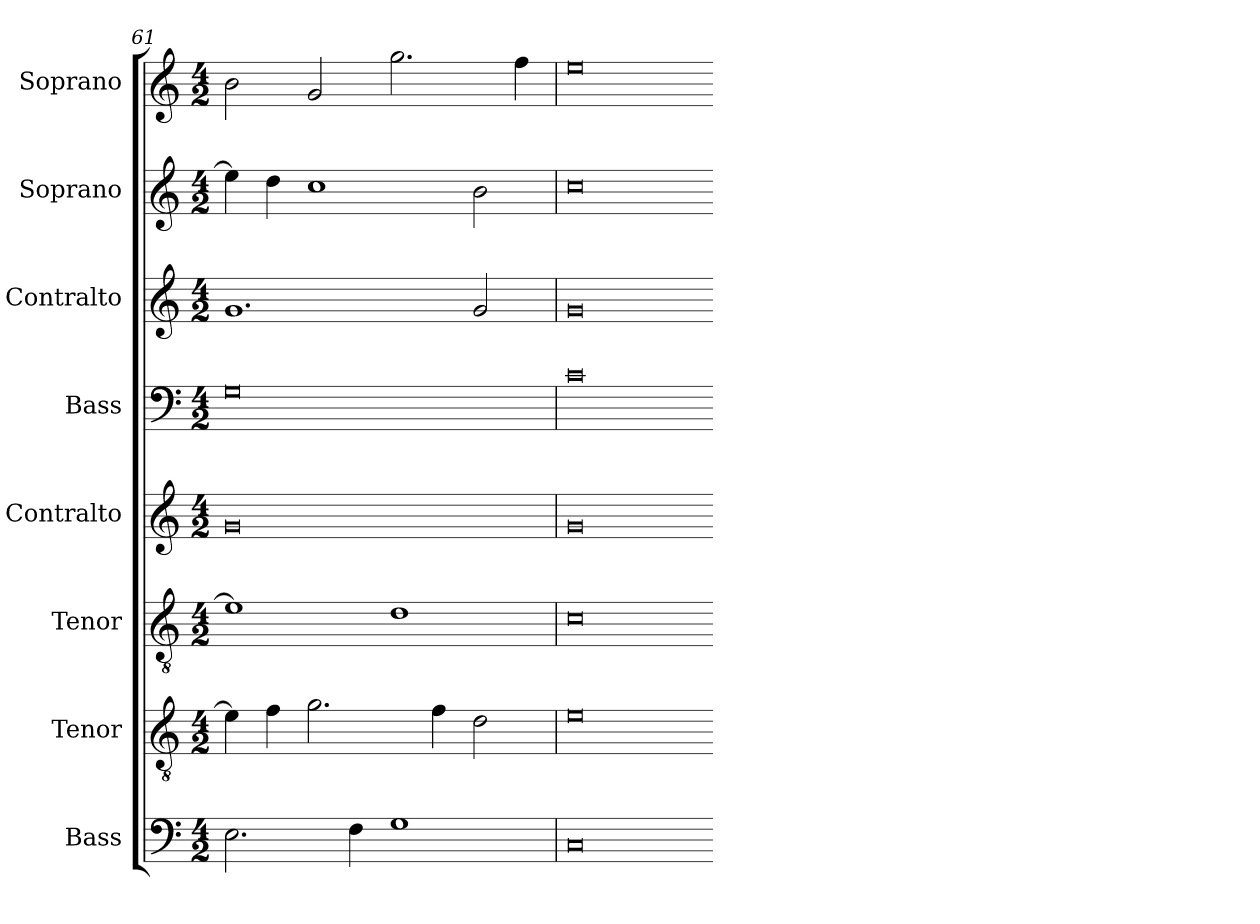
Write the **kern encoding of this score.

**kern	**kern	**kern	**kern	**kern	**kern	**kern	**kern
*part8	*part7	*part6	*part5	*part4	*part3	*part2	*part1
*staff8	*staff7	*staff6	*staff5	*staff4	*staff3	*staff2	*staff1
*I"Bass	*I"Tenor	*I"Tenor	*I"Contralto	*I"Bass	*I"Contralto	*I"Soprano	*I"Soprano
*I'B	*I'T	*I'T	*I'A	*I'B	*I'A	*I'S	*I'S
*clefF4	*clefGv2	*clefGv2	*clefG2	*clefF4	*clefG2	*clefG2	*clefG2
*k[]	*k[]	*k[]	*k[]	*k[]	*k[]	*k[]	*k[]
*G:mix	*G:mix	*G:mix	*G:mix	*G:mix	*G:mix	*G:mix	*G:mix
*M4/2	*M4/2	*M4/2	*M4/2	*M4/2	*M4/2	*M4/2	*M4/2
=61	=61	=61	=61	=61	=61	=61	=61
2.E	4e]	1e]	0g	0G	1.g	4ee]	2b
.	4f	.	.	.	.	4dd	.
.	2.g	.	.	.	.	1cc	2g
4F	.	.	.	.	.	.	.
1G	.	1d	.	.	.	.	2.gg
.	4f	.	.	.	.	.	.
.	2d	.	.	.	2g	2b	.
.	.	.	.	.	.	.	4ff
=62	=62	=62	=62	=62	=62	=62	=62
0C	0e	0c	0g	0c	0g	0cc	0ee
=-	=-	=-	=-	=-	=-	=-	=-
*-	*-	*-	*-	*-	*-	*-	*-
